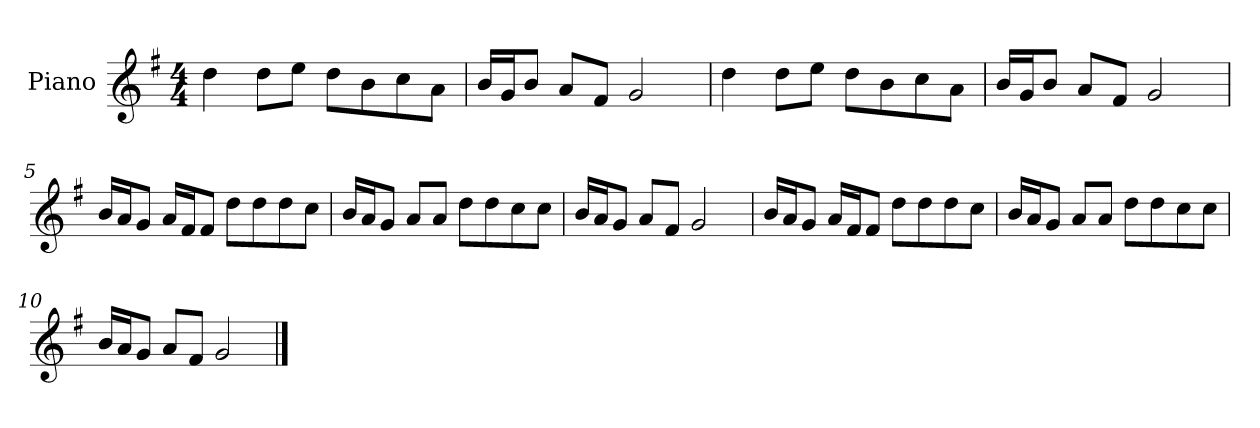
**kern
*part1
*staff1
*I"Piano
*I'P-no
*clefG2
*k[f#]
*M4/4
*MM90
=1
4dd\
8dd\L
8ee\J
8dd\L
8b\
8cc\
8a\J
=2
16b/LL
16g/J
8b/J
8a/L
8f#/J
2g/
=3
4dd\
8dd\L
8ee\J
8dd\L
8b\
8cc\
8a\J
=4
16b/LL
16g/J
8b/J
8a/L
8f#/J
2g/
=5
16b/LL
16a/J
8g/J
16a/LL
16f#/J
8f#/J
8dd\L
8dd\
8dd\
8cc\J
!!LO:LB:g=z
=6
16b/LL
16a/J
8g/J
8a/L
8a/J
8dd\L
8dd\
8cc\
8cc\J
=7
16b/LL
16a/J
8g/J
8a/L
8f#/J
2g/
=8
16b/LL
16a/J
8g/J
16a/LL
16f#/J
8f#/J
8dd\L
8dd\
8dd\
8cc\J
=9
16b/LL
16a/J
8g/J
8a/L
8a/J
8dd\L
8dd\
8cc\
8cc\J
=10
16b/LL
16a/J
8g/J
8a/L
8f#/J
2g/
==
*-
